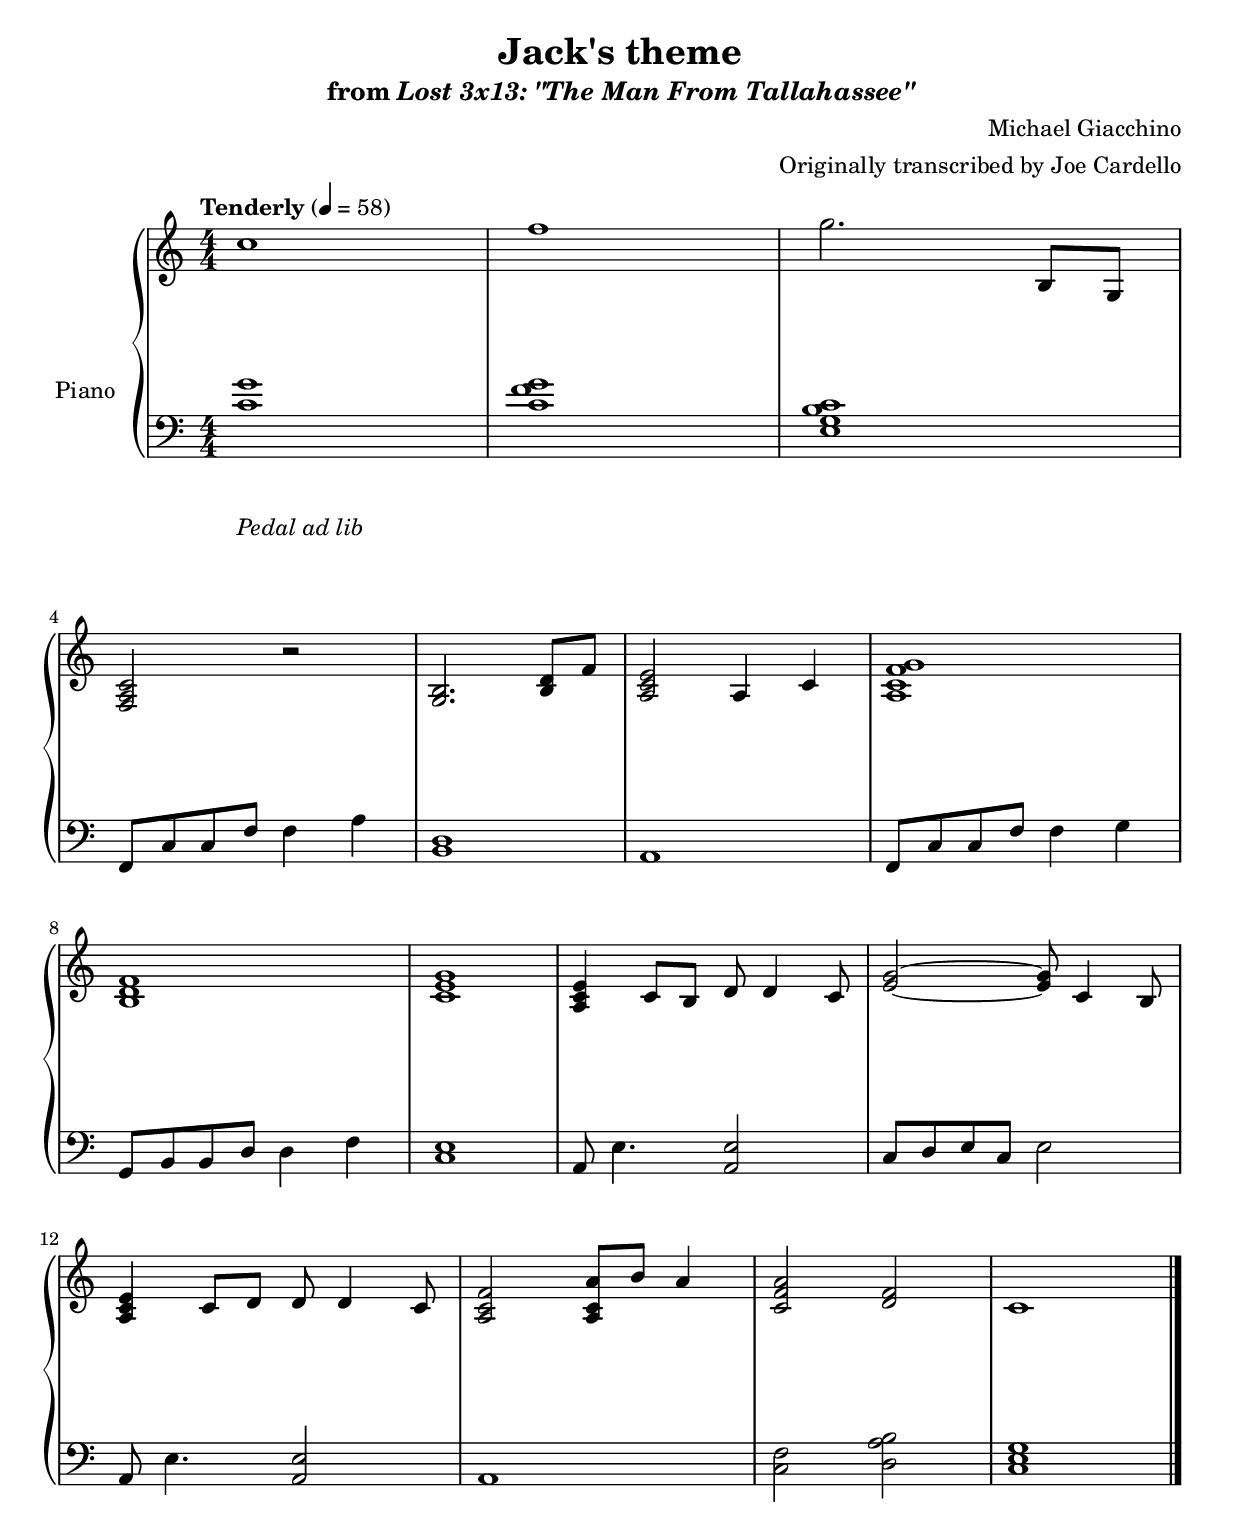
\version "2.12.2"

\header {
  title = "Jack's theme"
  subtitle = \markup { "from" \italic "Lost 3x13: \"The Man From Tallahassee\"" }
  composer = "Michael Giacchino"
  arranger = "Originally transcribed by Joe Cardello"
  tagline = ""
}

global = {
  \tempo "Tenderly" 4 = 58
  \key c \major
  \time 4/4
  \numericTimeSignature
  s1*3\break
  s1*4\break
  s1*4\break
  s1*4\bar "|."
}

upper = \relative c' {
  \clef treble
  c'1
  f1
  g2. b,,8 g

  <f a c>2 r
  <g b>2. <b d>8 f'8
  <a, c e>2 a4 c
  <a c f g>1

  <b d f>1
  <c e g>1
  <a c e>4 c8 b d d4 c8
  <e g>2~ <e g>8 c4 b8

  <a c e>4 c8 d d d4 c8
  <a c f>2 <a c a'>8 b' a4
  <c, f a>2 <f d>
  c1
}

lower = \relative c {
  \clef bass
  <c' g'>1
  <c f g>
  <e, g b c>1

  f,8 c' c f f4 a
  <b, d>1
  a1
  f8 c' c f f4 g

  g,8 b b d d4 f
  <c e>1
  a8 e'4. <a, e'>2
  c8 d e c e2

  a,8 e'4. <a, e'>2
  a1
  <c f>2 <d a' b>
  <c e g>1
}

dynamics = {
  s32 s32*30\mp s32
  s1*10
  s32*31\< s32\!
  s1
  s2 s32*46\> s32\!
}

pedal = {
  s1-"Pedal ad lib"
}

chordnames = \chordmode {
}

\include "../template_piano_solo.ly"
